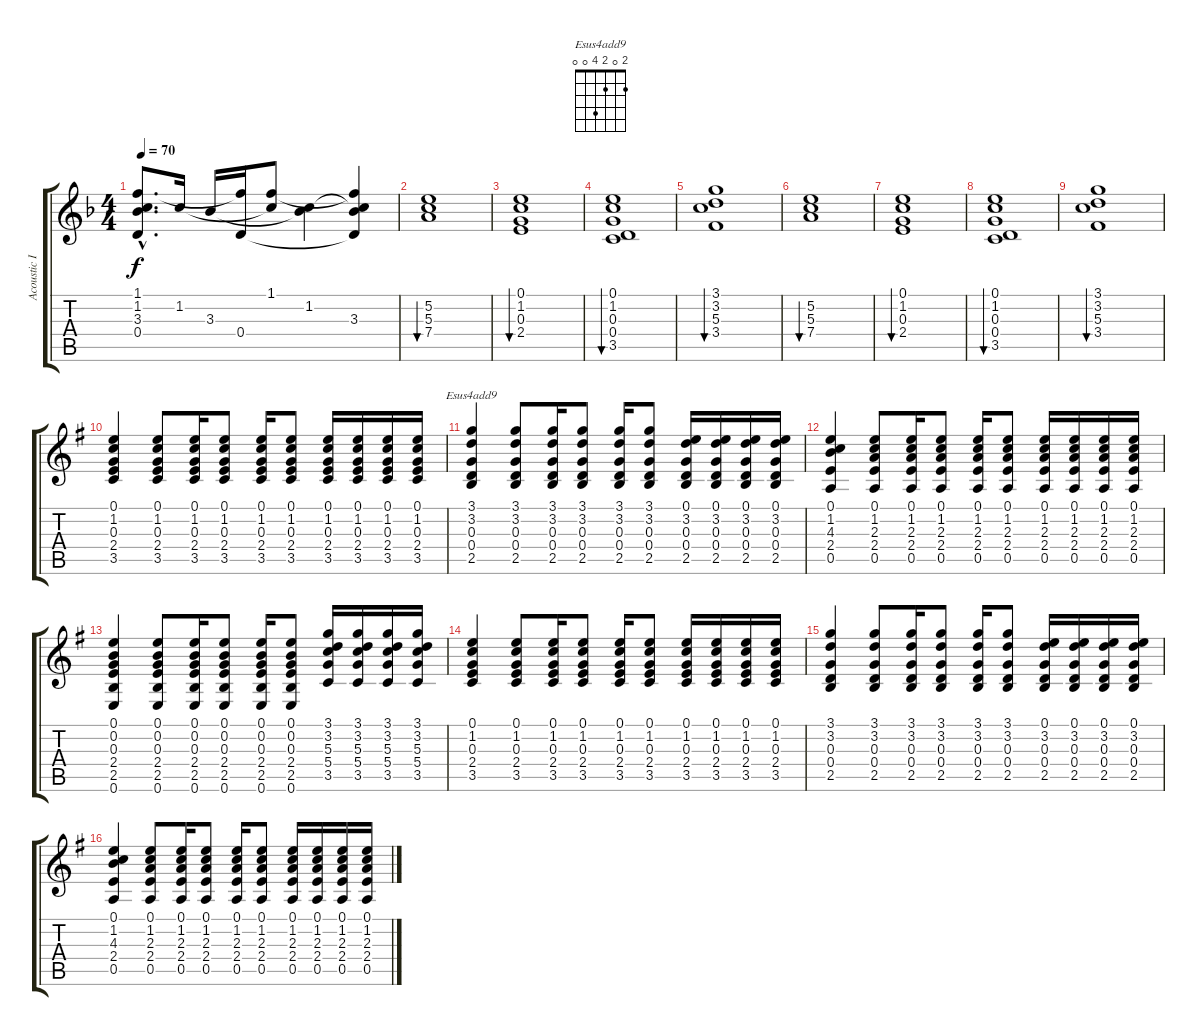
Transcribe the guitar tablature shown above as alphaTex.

\track ("Acoustic I" "Acoustic I") {instrument acousticguitarsteel}
\staff {score tabs}
\tuning (E4 B3 G3 D3 A2 E2) {hide}
\chord ("Esus4add9" 2 0 2 4 0 0)
\ts (4 4)
\tempo 70
\clef g2
\ks dminor
(1.1{hac} 1.2{hac} 3.3{hac} 0.4{hac}).8{d dy f} 1.2.16 3.3.16 (1.1{t} 0.4).16 (1.1 1.2{t}).8 (1.2 3.3{t}).4 (1.1{t} 1.2{t} 3.3 0.4{t}).4 |
(5.2 5.3 7.4).1{bu 60} |
(0.1 1.2 0.3 2.4).1{bu 60} |
(0.1 1.2 0.3 0.4 3.5).1{bu 60} |
(3.1 3.2 5.3 3.4).1{bu 60} |
(5.2 5.3 7.4).1{bu 60} |
(0.1 1.2 0.3 2.4).1{bu 60} |
(0.1 1.2 0.3 0.4 3.5).1{bu 60} |
(3.1 3.2 5.3 3.4).1{bu 60} |
\ks eminor
(0.1 1.2 0.3 2.4 3.5).4 (0.1 1.2 0.3 2.4 3.5).8 (0.1 1.2 0.3 2.4 3.5).16 (0.1 1.2 0.3 2.4 3.5).8 (0.1 1.2 0.3 2.4 3.5).16 (0.1 1.2 0.3 2.4 3.5).8 (0.1 1.2 0.3 2.4 3.5).16 (0.1 1.2 0.3 2.4 3.5).16 (0.1 1.2 0.3 2.4 3.5).16 (0.1 1.2 0.3 2.4 3.5).16 |
(3.1 3.2 0.3 0.4 2.5).4{ch "Esus4add9"} (3.1 3.2 0.3 0.4 2.5).8 (3.1 3.2 0.3 0.4 2.5).16 (3.1 3.2 0.3 0.4 2.5).8 (3.1 3.2 0.3 0.4 2.5).16 (3.1 3.2 0.3 0.4 2.5).8 (0.1 3.2 0.3 0.4 2.5).16 (0.1 3.2 0.3 0.4 2.5).16 (0.1 3.2 0.3 0.4 2.5).16 (0.1 3.2 0.3 0.4 2.5).16 |
(0.1 1.2 4.3 2.4 0.5).4 (0.1 1.2 2.3 2.4 0.5).8 (0.1 1.2 2.3 2.4 0.5).16 (0.1 1.2 2.3 2.4 0.5).8 (0.1 1.2 2.3 2.4 0.5).16 (0.1 1.2 2.3 2.4 0.5).8 (0.1 1.2 2.3 2.4 0.5).16 (0.1 1.2 2.3 2.4 0.5).16 (0.1 1.2 2.3 2.4 0.5).16 (0.1 1.2 2.3 2.4 0.5).16 |
(0.1 0.2 0.3 2.4 2.5 0.6).4 (0.1 0.2 0.3 2.4 2.5 0.6).8 (0.1 0.2 0.3 2.4 2.5 0.6).16 (0.1 0.2 0.3 2.4 2.5 0.6).8 (0.1 0.2 0.3 2.4 2.5 0.6).16 (0.1 0.2 0.3 2.4 2.5 0.6).8 (3.1 3.2 5.3 5.4 3.5).16 (3.1 3.2 5.3 5.4 3.5).16 (3.1 3.2 5.3 5.4 3.5).16 (3.1 3.2 5.3 5.4 3.5).16 |
(0.1 1.2 0.3 2.4 3.5).4 (0.1 1.2 0.3 2.4 3.5).8 (0.1 1.2 0.3 2.4 3.5).16 (0.1 1.2 0.3 2.4 3.5).8 (0.1 1.2 0.3 2.4 3.5).16 (0.1 1.2 0.3 2.4 3.5).8 (0.1 1.2 0.3 2.4 3.5).16 (0.1 1.2 0.3 2.4 3.5).16 (0.1 1.2 0.3 2.4 3.5).16 (0.1 1.2 0.3 2.4 3.5).16 |
(3.1 3.2 0.3 0.4 2.5).4 (3.1 3.2 0.3 0.4 2.5).8 (3.1 3.2 0.3 0.4 2.5).16 (3.1 3.2 0.3 0.4 2.5).8 (3.1 3.2 0.3 0.4 2.5).16 (3.1 3.2 0.3 0.4 2.5).8 (0.1 3.2 0.3 0.4 2.5).16 (0.1 3.2 0.3 0.4 2.5).16 (0.1 3.2 0.3 0.4 2.5).16 (0.1 3.2 0.3 0.4 2.5).16 |
(0.1 1.2 4.3 2.4 0.5).4 (0.1 1.2 2.3 2.4 0.5).8 (0.1 1.2 2.3 2.4 0.5).16 (0.1 1.2 2.3 2.4 0.5).8 (0.1 1.2 2.3 2.4 0.5).16 (0.1 1.2 2.3 2.4 0.5).8 (0.1 1.2 2.3 2.4 0.5).16 (0.1 1.2 2.3 2.4 0.5).16 (0.1 1.2 2.3 2.4 0.5).16 (0.1 1.2 2.3 2.4 0.5).16
